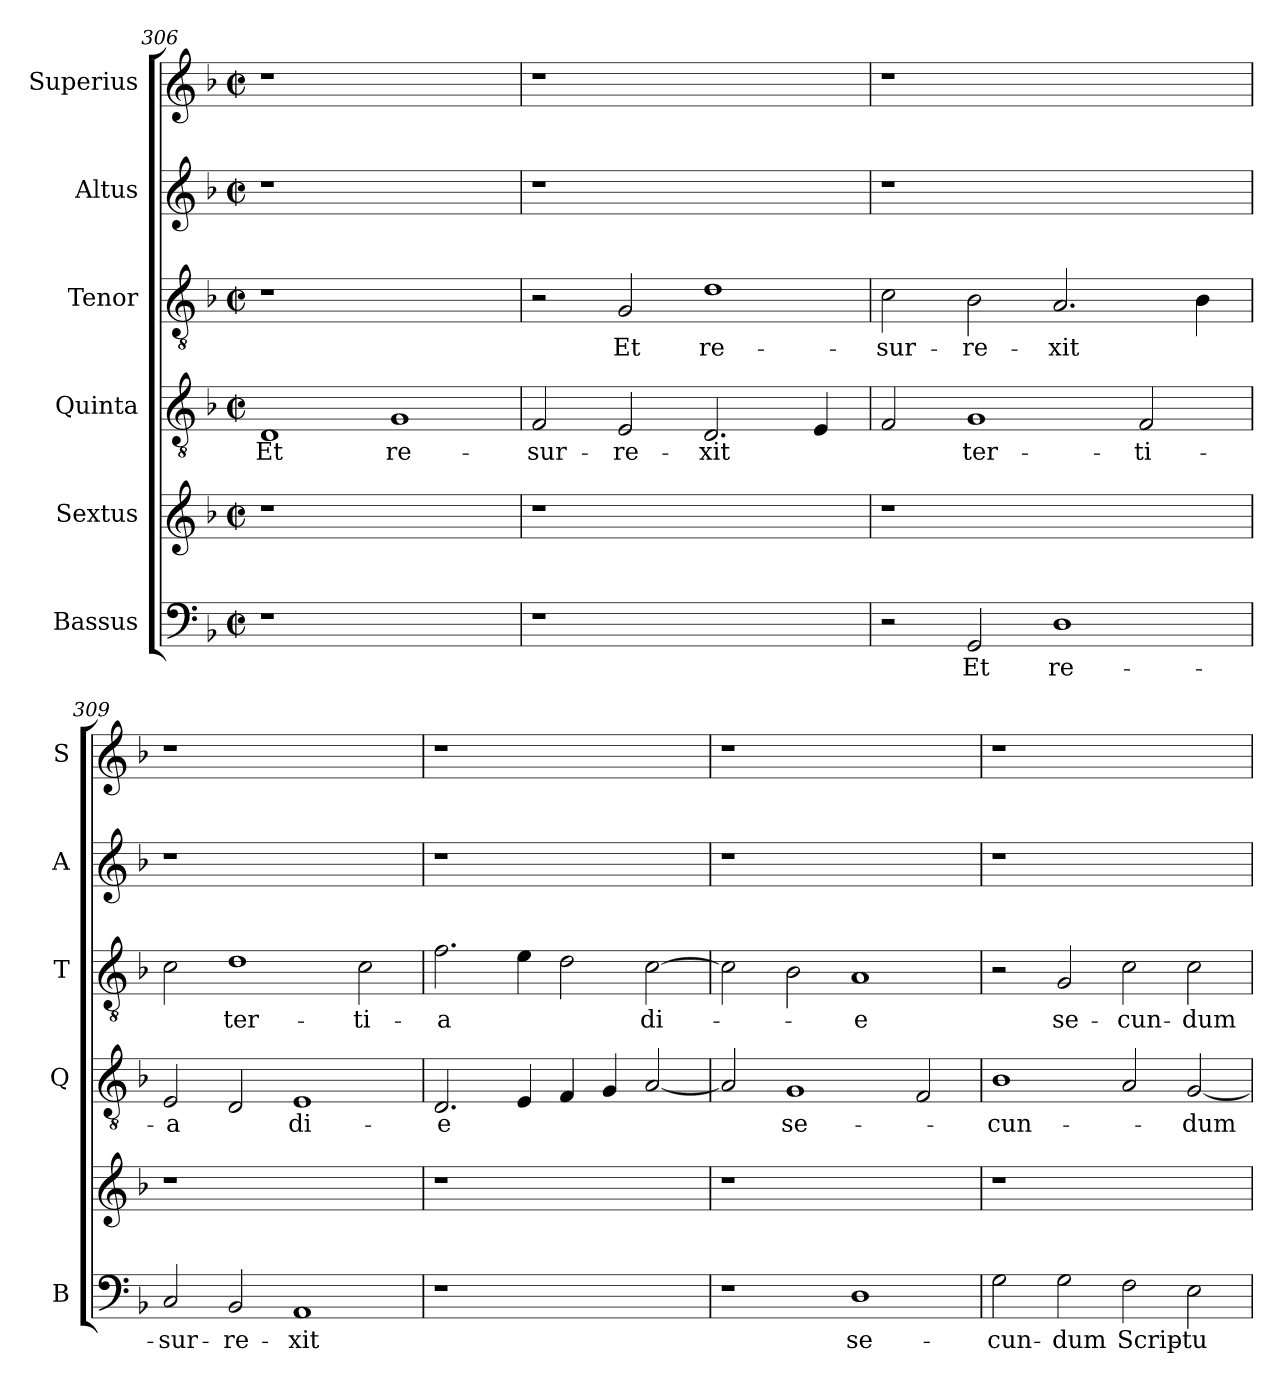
**kern	**text	**kern	**kern	**text	**kern	**text	**kern	**kern
*part6	*part6	*part5	*part4	*part4	*part3	*part3	*part2	*part1
*staff6	*staff6	*staff5	*staff4	*staff4	*staff3	*staff3	*staff2	*staff1
*I"Bassus	*	*I"Sextus	*I"Quinta	*	*I"Tenor	*	*I"Altus	*I"Superius
*I'B	*	*	*I'Q	*	*I'T	*	*I'A	*I'S
!!LO:LB:g=z
*clefF4	*	*clefG2	*clefGv2	*	*clefGv2	*	*clefG2	*clefG2
*k[b-]	*	*k[b-]	*k[b-]	*	*k[b-]	*	*k[b-]	*k[b-]
*F:	*	*F:	*F:	*	*F:	*	*F:	*F:
*M2/2	*	*M2/2	*M2/2	*	*M2/2	*	*M2/2	*M2/2
*met(c|)	*	*met(c|)	*met(c|)	*	*met(c|)	*	*met(c|)	*met(c|)
=306	=306	=306	=306	=306	=306	=306	=306	=306
!	!	!	!	!LO:LY:b	!	!	!	!
1r	.	1r	1D	Et	1r	.	1r	1r
!	!	!	!	!LO:LY:b	!	!	!	!
1ryy	.	1ryy	1G	re-	1ryy	.	1ryy	1ryy
=307	=307	=307	=307	=307	=307	=307	=307	=307
!	!	!	!	!LO:LY:b	!	!	!	!
1r	.	1r	2F/	-sur-	2r	.	1r	1r
!	!	!	!	!LO:LY:b	!	!LO:LY:b	!	!
.	.	.	2E/	-re-	2G/	Et	.	.
!	!	!	!	!LO:LY:b	!	!LO:LY:b	!	!
1ryy	.	1ryy	2.D/	-xit	1d	re-	1ryy	1ryy
.	.	.	4E/	.	.	.	.	.
=308	=308	=308	=308	=308	=308	=308	=308	=308
!	!	!	!	!	!	!LO:LY:b	!	!
2r	.	1r	2F/	.	2c\	-sur-	1r	1r
!	!LO:LY:b	!	!	!LO:LY:b	!	!LO:LY:b	!	!
2GG/	Et	.	1G	ter-	2B-\	-re-	.	.
!	!LO:LY:b	!	!	!	!	!LO:LY:b	!	!
1D	re-	1ryy	.	.	2.A/	-xit	1ryy	1ryy
!	!	!	!	!LO:LY:b	!	!	!	!
.	.	.	2F/	-ti-	.	.	.	.
.	.	.	.	.	4B-\	.	.	.
=309	=309	=309	=309	=309	=309	=309	=309	=309
!	!LO:LY:b	!	!	!LO:LY:b	!	!	!	!
2C/	-sur-	1r	2E/	-a	2c\	.	1r	1r
!	!LO:LY:b	!	!	!	!	!LO:LY:b	!	!
2BB-/	-re-	.	2D/	.	1d	ter-	.	.
!	!LO:LY:b	!	!	!LO:LY:b	!	!	!	!
1AA	-xit	1ryy	1E	di-	.	.	1ryy	1ryy
!	!	!	!	!	!	!LO:LY:b	!	!
.	.	.	.	.	2c\	-ti-	.	.
=310	=310	=310	=310	=310	=310	=310	=310	=310
!	!	!	!	!LO:LY:b	!	!LO:LY:b	!	!
1r	.	1r	2.D/	-e	2.f\	-a	1r	1r
.	.	.	4E/	.	4e\	.	.	.
1ryy	.	1ryy	4F/	.	2d\	.	1ryy	1ryy
.	.	.	4G/	.	.	.	.	.
!	!	!	!	!	!	!LO:LY:b	!	!
.	.	.	[2A/	.	[2c\	di-	.	.
=311	=311	=311	=311	=311	=311	=311	=311	=311
1r	.	1r	2A/]	.	2c\]	.	1r	1r
!	!	!	!	!LO:LY:b	!	!	!	!
.	.	.	1G	se-	2B-\	.	.	.
!	!LO:LY:b	!	!	!	!	!LO:LY:b	!	!
1D	se-	1ryy	.	.	1A	-e	1ryy	1ryy
.	.	.	2F/	.	.	.	.	.
!!LO:LB:g=z
=312	=312	=312	=312	=312	=312	=312	=312	=312
!	!LO:LY:b	!	!	!LO:LY:b	!	!	!	!
2G\	-cun-	1r	1B-	-cun-	2r	.	1r	1r
!	!LO:LY:b	!	!	!	!	!LO:LY:b	!	!
2G\	-dum	.	.	.	2G/	se-	.	.
!	!LO:LY:b	!	!	!	!	!LO:LY:b	!	!
2F\	Scrip-	1ryy	2A/	.	2c\	-cun-	1ryy	1ryy
!	!LO:LY:b	!	!	!LO:LY:b	!	!LO:LY:b	!	!
2E\	-tu-	.	[2G/	-dum	2c\	-dum	.	.
=	=	=	=	=	=	=	=	=
*-	*-	*-	*-	*-	*-	*-	*-	*-
